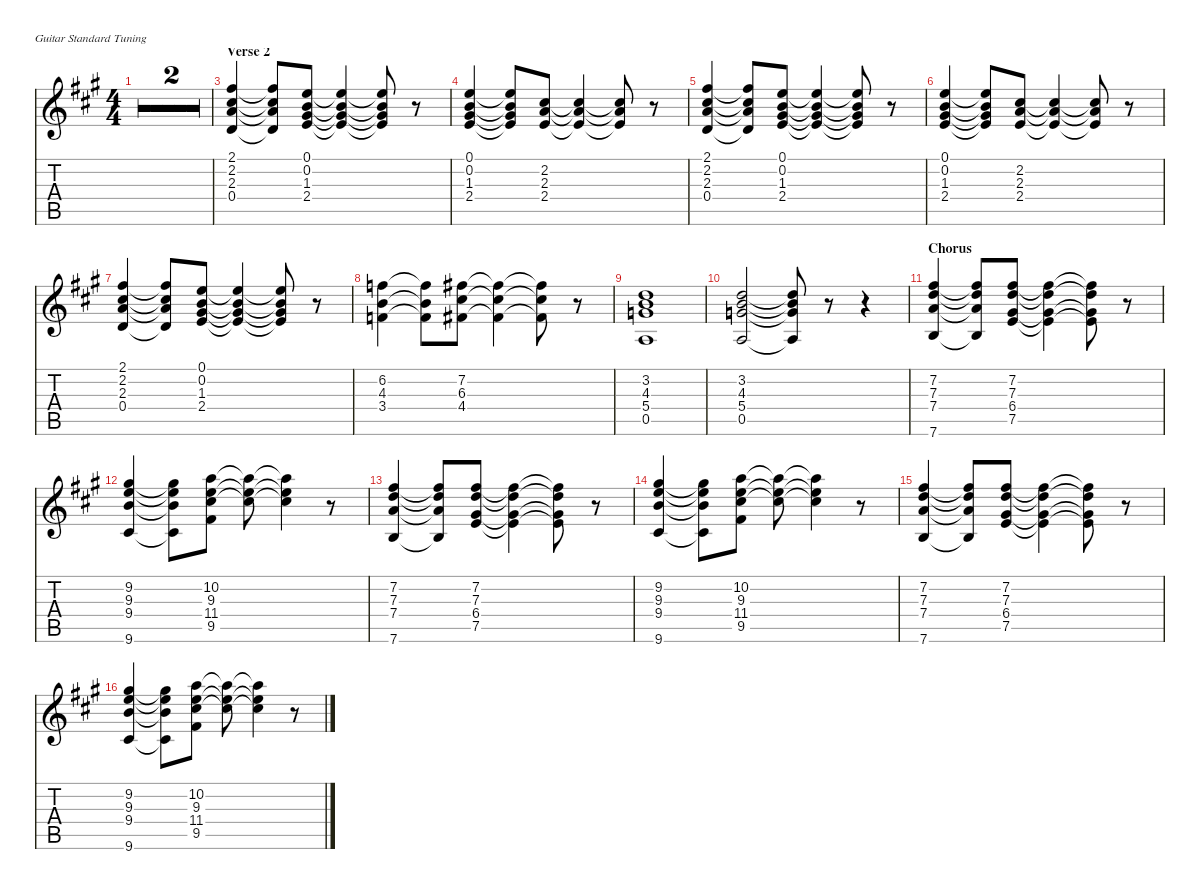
\defaultSystemsLayout 4
\hideDynamics
\bracketExtendMode nobrackets
\singleTrackTrackNamePolicy hidden
\multiTrackTrackNamePolicy hidden
\otherSystemsTrackNameOrientation horizontal
\track ("Rhythm 2" "N-Gt") {multiBarRest instrument electricpiano1}
\staff {score tabs}
\tuning (E4 B3 G3 D3 A2 E2)
\displaytranspose 12
\ts (4 4)
\tempo 120
\clef g2
\ks a
r.1{dy f beam Down} |
r.1{beam Down} |
\section ("" "Verse 2")
(0.4{acc forcenatural} 2.3{acc forcenatural} 2.2{acc #} 2.1{acc #}).4{beam Up} (0.4{t acc forcenatural} 2.3{t acc forcenatural} 2.2{t acc #} 2.1{t acc #}).8{beam Up} (2.4{acc forcenatural} 1.3{acc #} 0.2{acc forcenatural} 0.1{acc forcenatural}).8{beam Up} (0.1{t acc forcenatural} 0.2{t acc forcenatural} 1.3{t acc #} 2.4{t acc forcenatural}).4{beam Up} (0.1{t acc forcenatural} 0.2{t acc forcenatural} 1.3{t acc #} 2.4{t acc forcenatural}).8{beam Up} r.8{beam Up} |
(2.4{acc forcenatural} 1.3{acc #} 0.2{acc forcenatural} 0.1{acc forcenatural}).4{beam Up} (2.4{t acc forcenatural} 1.3{t acc #} 0.2{t acc forcenatural} 0.1{t acc forcenatural}).8{beam Up} (2.4{acc forcenatural} 2.3{acc forcenatural} 2.2{acc #}).8{beam Up} (2.2{t acc #} 2.3{t acc forcenatural} 2.4{t acc forcenatural}).4{beam Up} (2.2{t acc #} 2.3{t acc forcenatural} 2.4{t acc forcenatural}).8{beam Up} r.8{beam Up} |
(0.4{acc forcenatural} 2.3{acc forcenatural} 2.2{acc #} 2.1{acc #}).4{beam Up} (0.4{t acc forcenatural} 2.3{t acc forcenatural} 2.2{t acc #} 2.1{t acc #}).8{beam Up} (2.4{acc forcenatural} 1.3{acc #} 0.2{acc forcenatural} 0.1{acc forcenatural}).8{beam Up} (0.1{t acc forcenatural} 0.2{t acc forcenatural} 1.3{t acc #} 2.4{t acc forcenatural}).4{beam Up} (0.1{t acc forcenatural} 0.2{t acc forcenatural} 1.3{t acc #} 2.4{t acc forcenatural}).8{beam Up} r.8{beam Up} |
(2.4{acc forcenatural} 1.3{acc #} 0.2{acc forcenatural} 0.1{acc forcenatural}).4{beam Up} (2.4{t acc forcenatural} 1.3{t acc #} 0.2{t acc forcenatural} 0.1{t acc forcenatural}).8{beam Up} (2.4{acc forcenatural} 2.3{acc forcenatural} 2.2{acc #}).8{beam Up} (2.2{t acc #} 2.3{t acc forcenatural} 2.4{t acc forcenatural}).4{beam Up} (2.2{t acc #} 2.3{t acc forcenatural} 2.4{t acc forcenatural}).8{beam Up} r.8{beam Up} |
(0.4{acc forcenatural} 2.3{acc forcenatural} 2.2{acc #} 2.1{acc #}).4{beam Up} (0.4{t acc forcenatural} 2.3{t acc forcenatural} 2.2{t acc #} 2.1{t acc #}).8{beam Up} (2.4{acc forcenatural} 1.3{acc #} 0.2{acc forcenatural} 0.1{acc forcenatural}).8{beam Up} (0.1{t acc forcenatural} 0.2{t acc forcenatural} 1.3{t acc #} 2.4{t acc forcenatural}).4{beam Up} (0.1{t acc forcenatural} 0.2{t acc forcenatural} 1.3{t acc #} 2.4{t acc forcenatural}).8{beam Up} r.8{beam Up} |
(3.4{acc forcenatural} 4.3{acc forcenatural} 6.2{acc forcenatural}).4{beam Down} (3.4{t acc forcenatural} 4.3{t acc forcenatural} 6.2{t acc forcenatural}).8{beam Down} (4.4{acc #} 6.3{acc #} 7.2{acc #}).8{beam Down} (7.2{t acc #} 6.3{t acc #} 4.4{t acc #}).4{beam Down} (7.2{t acc #} 6.3{t acc #} 4.4{t acc #}).8{beam Down} r.8{beam Down} |
(3.2{acc forcenatural} 4.3{acc forcenatural} 0.5{acc forcenatural} 5.4{acc forcenatural}).1{beam Up} |
(3.2{acc forcenatural} 4.3{acc forcenatural} 0.5{acc forcenatural} 5.4{acc forcenatural}).2{beam Up} (4.3{t acc forcenatural} 3.2{t acc forcenatural} 0.5{t acc forcenatural} 5.4{t acc forcenatural}).8{beam Up} r.8{beam Up} r.4{beam Up} |
\section ("" "Chorus")
(7.3{acc forcenatural} 7.2{acc #} 7.4{acc forcenatural} 7.6{acc forcenatural}).4{beam Up} (7.3{t acc forcenatural} 7.2{t acc #} 7.4{t acc forcenatural} 7.6{t acc forcenatural}).8{beam Up} (7.2{acc #} 7.3{acc forcenatural} 6.4{acc #} 7.5{acc forcenatural}).8{beam Up} (6.4{t acc #} 7.3{t acc forcenatural} 7.2{t acc #} 7.5{t acc forcenatural}).4{beam Down} (7.2{t acc #} 7.3{t acc forcenatural} 6.4{t acc #} 7.5{t acc forcenatural}).8{beam Down} r.8{beam Down} |
(9.3{acc forcenatural} 9.2{acc #} 9.4{acc forcenatural} 9.6{acc #}).4{beam Up} (9.3{t acc forcenatural} 9.2{t acc #} 9.4{t acc forcenatural} 9.6{t acc #}).8{beam Down} (10.2{acc forcenatural} 9.3{acc forcenatural} 11.4{acc #} 9.5{acc #}).8{beam Down} (11.4{t acc #} 9.3{t acc forcenatural} 10.2{t acc forcenatural}).8{beam Down} (10.2{t acc forcenatural} 9.3{t acc forcenatural} 11.4{t acc #}).4{beam Down} r.8{beam Down} |
(7.3{acc forcenatural} 7.2{acc #} 7.4{acc forcenatural} 7.6{acc forcenatural}).4{beam Up} (7.3{t acc forcenatural} 7.2{t acc #} 7.4{t acc forcenatural} 7.6{t acc forcenatural}).8{beam Up} (7.2{acc #} 7.3{acc forcenatural} 6.4{acc #} 7.5{acc forcenatural}).8{beam Up} (6.4{t acc #} 7.3{t acc forcenatural} 7.2{t acc #} 7.5{t acc forcenatural}).4{beam Down} (7.2{t acc #} 7.3{t acc forcenatural} 6.4{t acc #} 7.5{t acc forcenatural}).8{beam Down} r.8{beam Down} |
(9.3{acc forcenatural} 9.2{acc #} 9.4{acc forcenatural} 9.6{acc #}).4{beam Up} (9.3{t acc forcenatural} 9.2{t acc #} 9.4{t acc forcenatural} 9.6{t acc #}).8{beam Down} (10.2{acc forcenatural} 9.3{acc forcenatural} 11.4{acc #} 9.5{acc #}).8{beam Down} (11.4{t acc #} 9.3{t acc forcenatural} 10.2{t acc forcenatural}).8{beam Down} (10.2{t acc forcenatural} 9.3{t acc forcenatural} 11.4{t acc #}).4{beam Down} r.8{beam Down} |
(7.3{acc forcenatural} 7.2{acc #} 7.4{acc forcenatural} 7.6{acc forcenatural}).4{beam Up} (7.3{t acc forcenatural} 7.2{t acc #} 7.4{t acc forcenatural} 7.6{t acc forcenatural}).8{beam Up} (7.2{acc #} 7.3{acc forcenatural} 6.4{acc #} 7.5{acc forcenatural}).8{beam Up} (6.4{t acc #} 7.3{t acc forcenatural} 7.2{t acc #} 7.5{t acc forcenatural}).4{beam Down} (7.2{t acc #} 7.3{t acc forcenatural} 6.4{t acc #} 7.5{t acc forcenatural}).8{beam Down} r.8{beam Down} |
(9.3{acc forcenatural} 9.2{acc #} 9.4{acc forcenatural} 9.6{acc #}).4{beam Up} (9.3{t acc forcenatural} 9.2{t acc #} 9.4{t acc forcenatural} 9.6{t acc #}).8{beam Down} (10.2{acc forcenatural} 9.3{acc forcenatural} 11.4{acc #} 9.5{acc #}).8{beam Down} (11.4{t acc #} 9.3{t acc forcenatural} 10.2{t acc forcenatural}).8{beam Down} (10.2{t acc forcenatural} 9.3{t acc forcenatural} 11.4{t acc #}).4{beam Down} r.8{beam Down}
